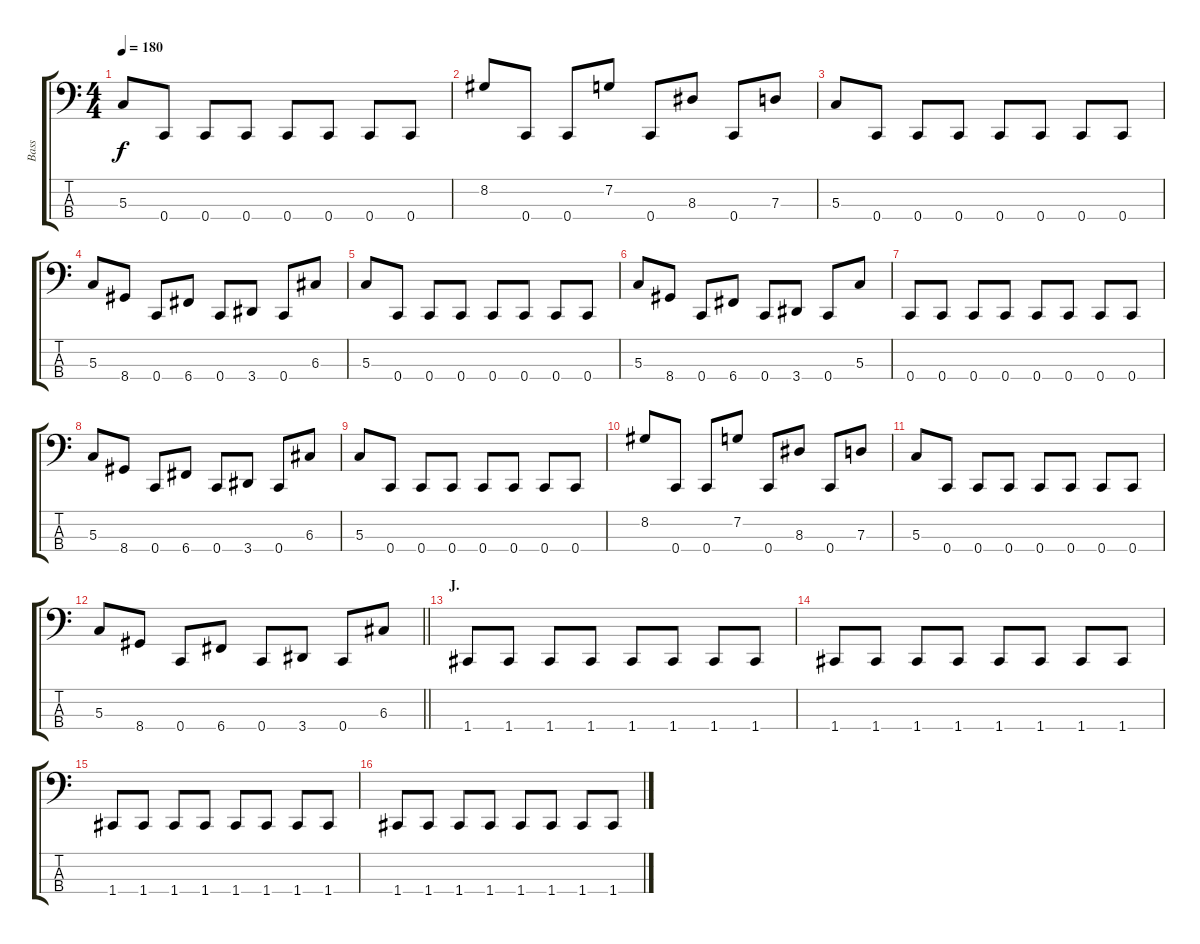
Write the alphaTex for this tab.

\track ("Bass" "Bass") {instrument electricbasspick}
\staff {score tabs}
\tuning (F2 C2 G1 C1) {hide}
\ts (4 4)
\tempo 180
\clef f4
\ks c
5.3.8{dy f} 0.4.8 0.4.8 0.4.8 0.4.8 0.4.8 0.4.8 0.4.8 |
8.2.8 0.4.8 0.4.8 7.2.8 0.4.8 8.3.8 0.4.8 7.3.8 |
5.3.8 0.4.8 0.4.8 0.4.8 0.4.8 0.4.8 0.4.8 0.4.8 |
5.3.8 8.4.8 0.4.8 6.4.8 0.4.8 3.4.8 0.4.8 6.3.8 |
5.3.8 0.4.8 0.4.8 0.4.8 0.4.8 0.4.8 0.4.8 0.4.8 |
5.3.8 8.4.8 0.4.8 6.4.8 0.4.8 3.4.8 0.4.8 5.3.8 |
0.4.8 0.4.8 0.4.8 0.4.8 0.4.8 0.4.8 0.4.8 0.4.8 |
5.3.8 8.4.8 0.4.8 6.4.8 0.4.8 3.4.8 0.4.8 6.3.8 |
5.3.8 0.4.8 0.4.8 0.4.8 0.4.8 0.4.8 0.4.8 0.4.8 |
8.2.8 0.4.8 0.4.8 7.2.8 0.4.8 8.3.8 0.4.8 7.3.8 |
5.3.8 0.4.8 0.4.8 0.4.8 0.4.8 0.4.8 0.4.8 0.4.8 |
\barLineRight lightlight
5.3.8 8.4.8 0.4.8 6.4.8 0.4.8 3.4.8 0.4.8 6.3.8 |
\section ("" "J.")
1.4.8 1.4.8 1.4.8 1.4.8 1.4.8 1.4.8 1.4.8 1.4.8 |
1.4.8 1.4.8 1.4.8 1.4.8 1.4.8 1.4.8 1.4.8 1.4.8 |
1.4.8 1.4.8 1.4.8 1.4.8 1.4.8 1.4.8 1.4.8 1.4.8 |
1.4.8 1.4.8 1.4.8 1.4.8 1.4.8 1.4.8 1.4.8 1.4.8
